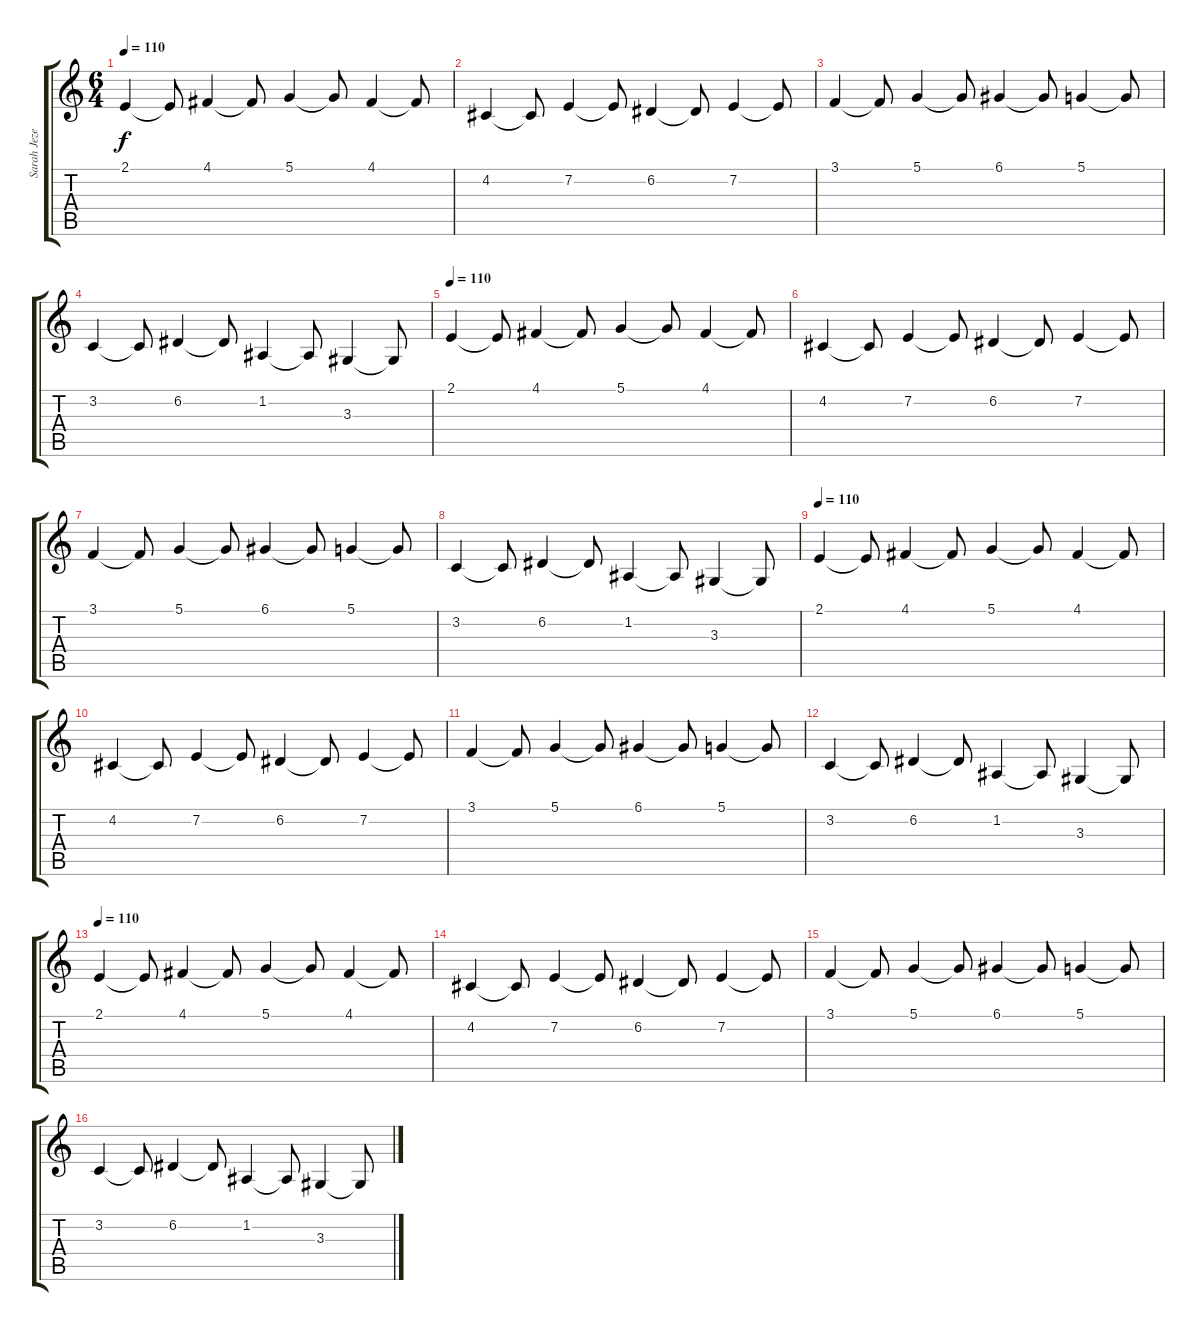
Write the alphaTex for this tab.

\track ("Sarah Jezebel Deva" "Sarah Jeze") {instrument choiraahs}
\staff {score tabs}
\tuning (D4 A3 F3 C3 G2 D2) {hide}
\ts (6 4)
\tempo 110
\clef g2
\ks c
2.1.4{dy f} 2.1{t}.8 4.1.4 4.1{t}.8 5.1.4 5.1{t}.8 4.1.4 4.1{t}.8 |
4.2.4 4.2{t}.8 7.2.4 7.2{t}.8 6.2.4 6.2{t}.8 7.2.4 7.2{t}.8 |
3.1.4 3.1{t}.8 5.1.4 5.1{t}.8 6.1.4 6.1{t}.8 5.1.4 5.1{t}.8 |
3.2.4 3.2{t}.8 6.2.4 6.2{t}.8 1.2.4 1.2{t}.8 3.3.4 3.3{t}.8 |
\tempo 110
2.1.4 2.1{t}.8 4.1.4 4.1{t}.8 5.1.4 5.1{t}.8 4.1.4 4.1{t}.8 |
4.2.4 4.2{t}.8 7.2.4 7.2{t}.8 6.2.4 6.2{t}.8 7.2.4 7.2{t}.8 |
3.1.4 3.1{t}.8 5.1.4 5.1{t}.8 6.1.4 6.1{t}.8 5.1.4 5.1{t}.8 |
3.2.4 3.2{t}.8 6.2.4 6.2{t}.8 1.2.4 1.2{t}.8 3.3.4 3.3{t}.8 |
\tempo 110
2.1.4 2.1{t}.8 4.1.4 4.1{t}.8 5.1.4 5.1{t}.8 4.1.4 4.1{t}.8 |
4.2.4 4.2{t}.8 7.2.4 7.2{t}.8 6.2.4 6.2{t}.8 7.2.4 7.2{t}.8 |
3.1.4 3.1{t}.8 5.1.4 5.1{t}.8 6.1.4 6.1{t}.8 5.1.4 5.1{t}.8 |
3.2.4 3.2{t}.8 6.2.4 6.2{t}.8 1.2.4 1.2{t}.8 3.3.4 3.3{t}.8 |
\tempo 110
2.1.4 2.1{t}.8 4.1.4 4.1{t}.8 5.1.4 5.1{t}.8 4.1.4 4.1{t}.8 |
4.2.4 4.2{t}.8 7.2.4 7.2{t}.8 6.2.4 6.2{t}.8 7.2.4 7.2{t}.8 |
3.1.4 3.1{t}.8 5.1.4 5.1{t}.8 6.1.4 6.1{t}.8 5.1.4 5.1{t}.8 |
3.2.4 3.2{t}.8 6.2.4 6.2{t}.8 1.2.4 1.2{t}.8 3.3.4 3.3{t}.8
